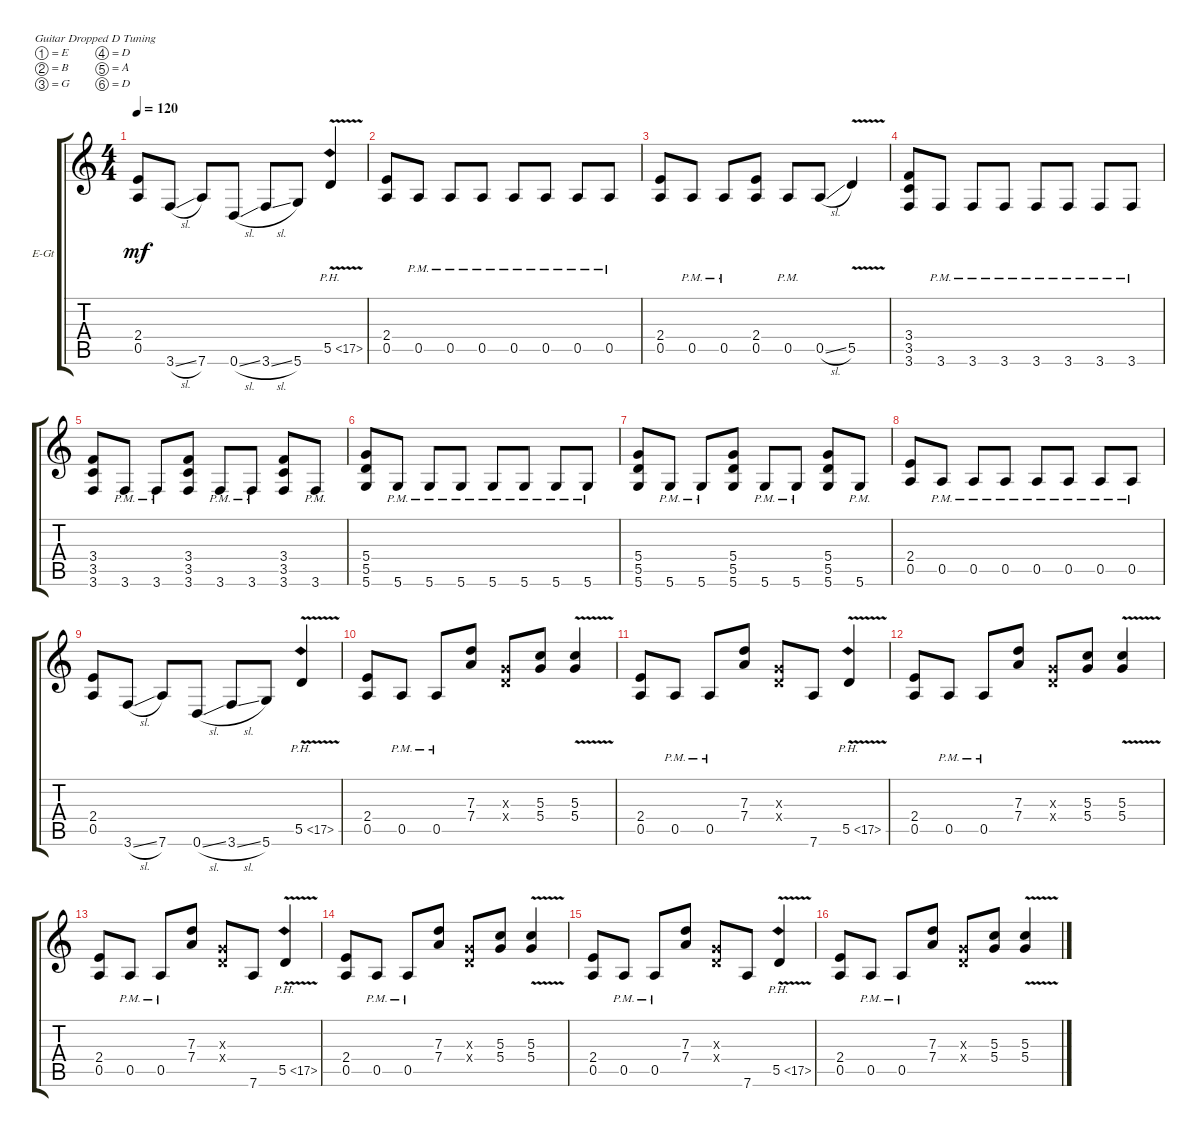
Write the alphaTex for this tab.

\defaultSystemsLayout 4
\bracketExtendMode groupsimilarinstruments
\firstSystemTrackNameOrientation horizontal
\otherSystemsTrackNameOrientation horizontal
\track ("Electric Guitar" "E-Gt") {instrument distortionguitar}
\staff {score tabs}
\tuning (E4 B3 G3 D3 A2 D2)
\ts (4 4)
\tempo 120
\clef g2
\ks c
(2.4 0.5).8{dy mf} 3.6{sl}.8 7.6.8 0.6{sl}.8 3.6{sl}.8 5.6.8 5.5{ph 12 v}.4 |
(2.4 0.5).8 0.5{pm}.8 0.5{pm}.8 0.5{pm}.8 0.5{pm}.8 0.5{pm}.8 0.5{pm}.8 0.5{pm}.8 |
(2.4 0.5).8 0.5{pm}.8 0.5{pm}.8 (2.4 0.5).8 0.5{pm}.8 0.5{sl}.8 5.5{v}.4 |
(3.4 3.5 3.6).8 3.6{pm}.8 3.6{pm}.8 3.6{pm}.8 3.6{pm}.8 3.6{pm}.8 3.6{pm}.8 3.6{pm}.8 |
(3.6 3.5 3.4).8 3.6{pm}.8 3.6{pm}.8 (3.4 3.5 3.6).8 3.6{pm}.8 3.6{pm}.8 (3.6 3.4 3.5).8 3.6{pm}.8 |
(5.4 5.5 5.6).8 5.6{pm}.8 5.6{pm}.8 5.6{pm}.8 5.6{pm}.8 5.6{pm}.8 5.6{pm}.8 5.6{pm}.8 |
(5.6 5.5 5.4).8 5.6{pm}.8 5.6{pm}.8 (5.4 5.5 5.6).8 5.6{pm}.8 5.6{pm}.8 (5.6 5.4 5.5).8 5.6{pm}.8 |
(2.4 0.5).8 0.5{pm}.8 0.5{pm}.8 0.5{pm}.8 0.5{pm}.8 0.5{pm}.8 0.5{pm}.8 0.5{pm}.8 |
(2.4 0.5).8 3.6{sl}.8 7.6.8 0.6{sl}.8 3.6{sl}.8 5.6.8 5.5{ph 12 v}.4 |
(2.4 0.5).8 0.5{pm}.8 0.5{pm}.8 (7.3 7.4).8 (0.4{x} 0.3{x}).8 (5.3 5.4).8 (5.3{v} 5.4{v}).4 |
(2.4 0.5).8 0.5{pm}.8 0.5{pm}.8 (7.3 7.4).8 (0.4{x} 0.3{x}).8 7.6.8 5.5{ph 12 v}.4 |
(2.4 0.5).8 0.5{pm}.8 0.5{pm}.8 (7.3 7.4).8 (0.4{x} 0.3{x}).8 (5.3 5.4).8 (5.3{v} 5.4{v}).4 |
(2.4 0.5).8 0.5{pm}.8 0.5{pm}.8 (7.3 7.4).8 (0.4{x} 0.3{x}).8 7.6.8 5.5{ph 12 v}.4 |
(2.4 0.5).8 0.5{pm}.8 0.5{pm}.8 (7.3 7.4).8 (0.4{x} 0.3{x}).8 (5.3 5.4).8 (5.3{v} 5.4{v}).4 |
(2.4 0.5).8 0.5{pm}.8 0.5{pm}.8 (7.3 7.4).8 (0.4{x} 0.3{x}).8 7.6.8 5.5{ph 12 v}.4 |
(2.4 0.5).8 0.5{pm}.8 0.5{pm}.8 (7.3 7.4).8 (0.4{x} 0.3{x}).8 (5.3 5.4).8 (5.3{v} 5.4{v}).4
